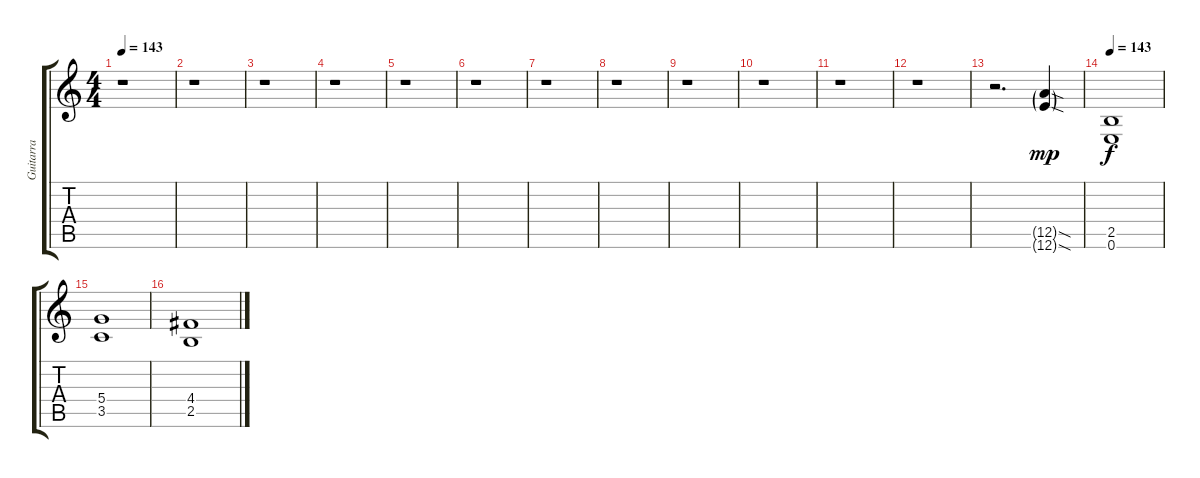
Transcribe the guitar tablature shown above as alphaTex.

\track ("Guitarra" "Guitarra") {instrument distortionguitar}
\staff {score tabs}
\tuning (E4 B3 G3 D3 A2 E2) {hide}
\ts (4 4)
\tempo 143
\tempo 120
\tempo 143
\clef g2
\ks c
r.1{dy mp instrument distortionguitar} |
r.1 |
r.1 |
r.1 |
r.1 |
r.1 |
r.1 |
r.1 |
r.1 |
r.1 |
r.1 |
r.1 |
r.2{d} (12.5{sod g} 12.6{sod g}).4 |
\tempo 143
(2.5 0.6).1{dy f} |
(5.4 3.5).1 |
(4.4 2.5).1
